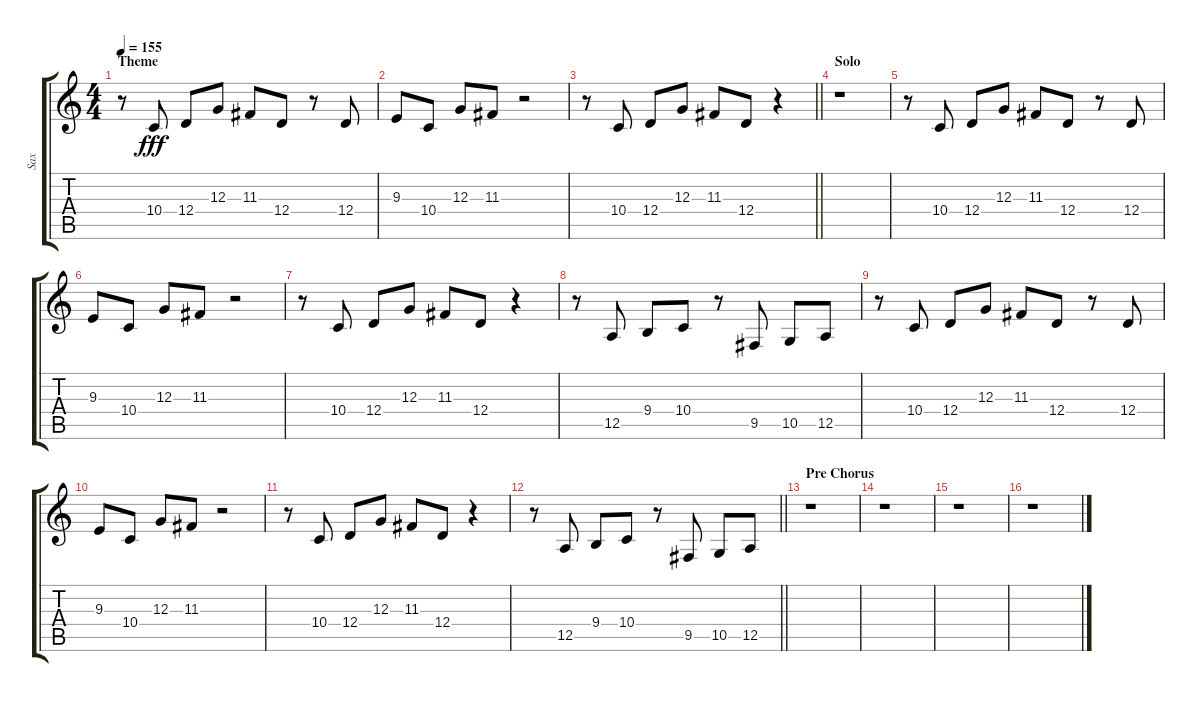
\track ("Sax" "Sax") {instrument tenorsax}
\staff {score tabs}
\tuning (E4 B3 G3 D3 A2 E2) {hide}
\ts (4 4)
\section ("" "Theme")
\tempo 155
\clef g2
\ks c
r.8{dy fff} 10.4.8 12.4.8 12.3.8 11.3.8 12.4.8 r.8 12.4.8 |
9.3.8 10.4.8 12.3.8 11.3.8 r.2 |
\barLineRight lightlight
r.8 10.4.8 12.4.8 12.3.8 11.3.8 12.4.8 r.4 |
\section ("" "Solo")
r.1 |
r.8 10.4.8 12.4.8 12.3.8 11.3.8 12.4.8 r.8 12.4.8 |
9.3.8 10.4.8 12.3.8 11.3.8 r.2 |
r.8 10.4.8 12.4.8 12.3.8 11.3.8 12.4.8 r.4 |
r.8 12.5.8 9.4.8 10.4.8 r.8 9.5.8 10.5.8 12.5.8 |
r.8 10.4.8 12.4.8 12.3.8 11.3.8 12.4.8 r.8 12.4.8 |
9.3.8 10.4.8 12.3.8 11.3.8 r.2 |
r.8 10.4.8 12.4.8 12.3.8 11.3.8 12.4.8 r.4 |
\barLineRight lightlight
r.8 12.5.8 9.4.8 10.4.8 r.8 9.5.8 10.5.8 12.5.8 |
\section ("" "Pre Chorus")
r.1 |
r.1 |
r.1 |
r.1
